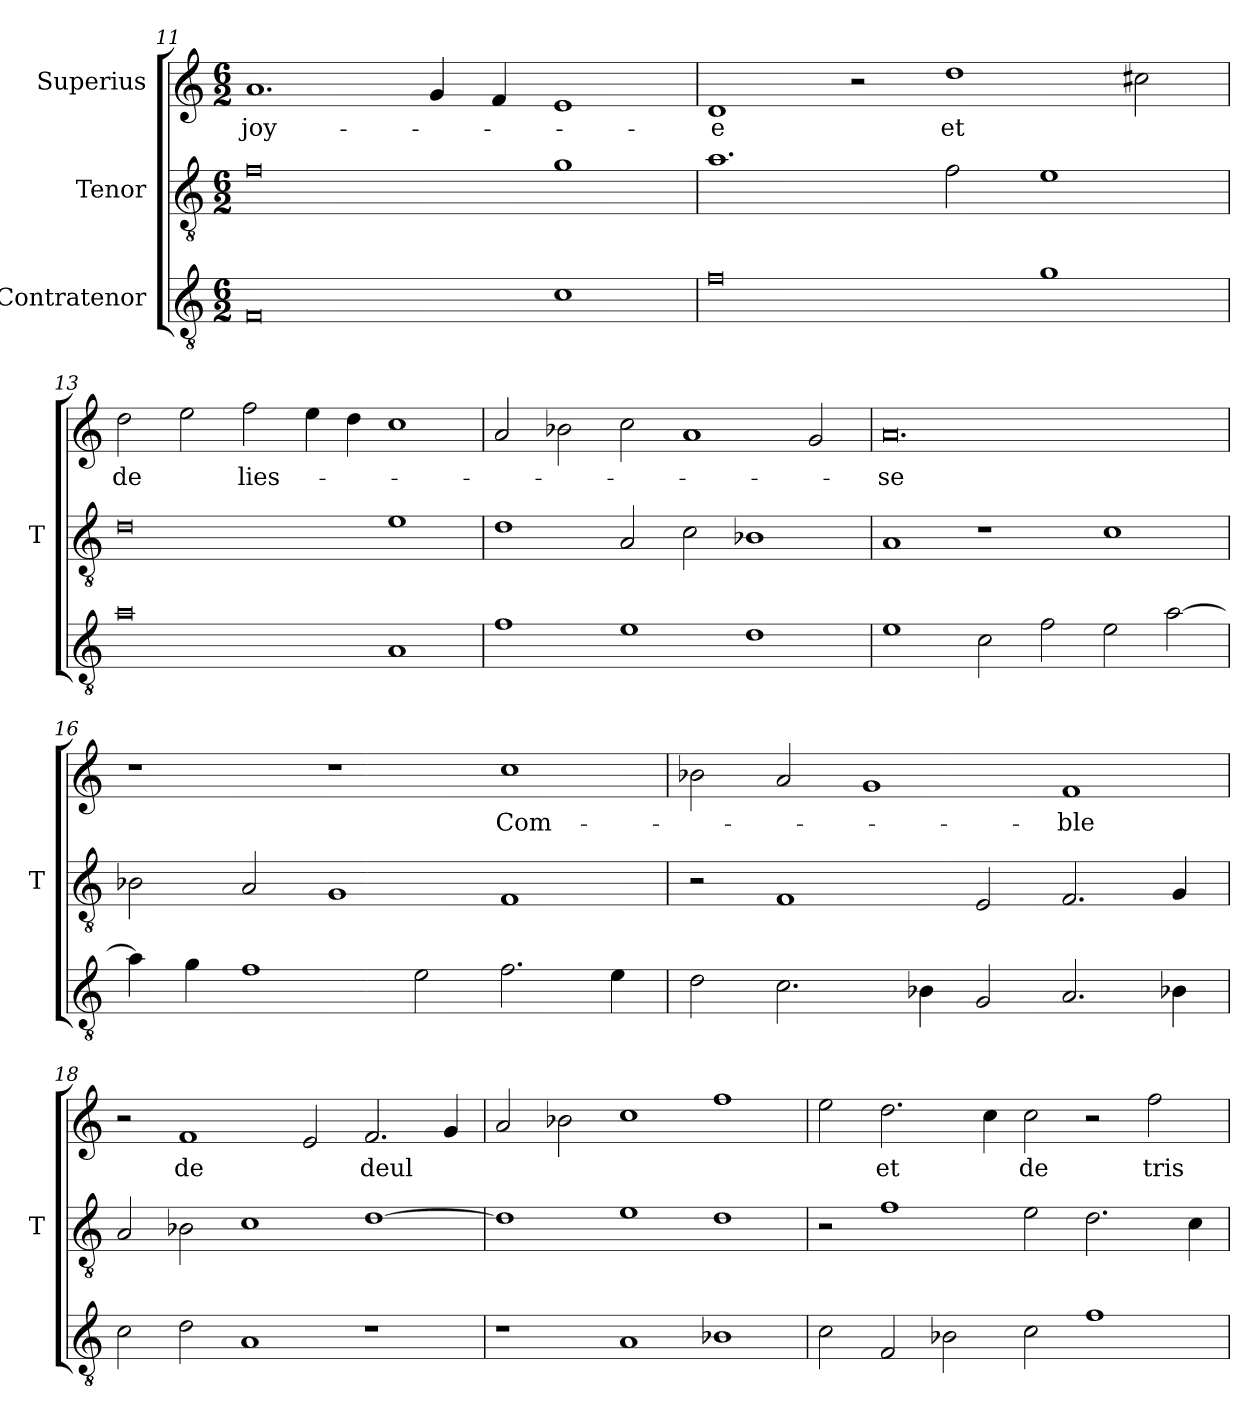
**kern	**kern	**kern	**text
*part3	*part2	*part1	*part1
*staff3	*staff2	*staff1	*staff1
*I"Contratenor	*I"Tenor	*I"Superius	*
*	*I'T	*	*
*clefGv2	*clefGv2	*clefG2	*
*M6/2	*M6/2	*M6/2	*
=11	=11	=11	=11
0F	0f	1.a	joy-
.	.	4g	.
.	.	4f	.
1c	1g	1e	.
=12	=12	=12	=12
0f	1.a	1d	-e
.	.	2r	.
.	2f	1dd	-et
1g	1e	.	.
.	.	2cc#X	.
=13	=13	=13	=13
0a	0d	2dd	-de
.	.	2ee	.
.	.	2ff	lies-
.	.	4ee	.
.	.	4dd	.
1A	1e	1cc	.
=14	=14	=14	=14
1f	1d	2a	.
.	.	2b-X	.
1e	2A	2cc	.
.	2c	1a	.
1d	1B-X	.	.
.	.	2g	.
=15	=15	=15	=15
1e	1A	0.a	-se
2c	1r	.	.
2f	.	.	.
2e	1c	.	.
[2a	.	.	.
=16	=16	=16	=16
4a]	2B-X	1r	.
4g	.	.	.
1f	2A	.	.
.	1G	1r	.
2e	.	.	.
2.f	1F	1cc	Com-
4e	.	.	.
=17	=17	=17	=17
2d	2r	2b-X	.
2.c	1F	2a	.
.	.	1g	.
4B-X	.	.	.
2G	2E	.	.
2.A	2.F	1f	-ble
4B-X	4G	.	.
=18	=18	=18	=18
2c	2A	2r	.
2d	2B-X	1f	-de
1A	1c	.	.
.	.	2e	.
1r	[1d	2.f	-deul
.	.	4g	.
=19	=19	=19	=19
1r	1d]	2a	.
.	.	2b-X	.
1A	1e	1cc	.
1B-X	1d	1ff	.
=20	=20	=20	=20
2c	2r	2ee	.
2F	1f	2.dd	-et
2B-X	.	.	.
.	.	4cc	.
2c	2e	2cc	-de
1f	2.d	2r	.
.	.	2ff	tris-
.	4c	.	.
=	=	=	=
*-	*-	*-	*-
